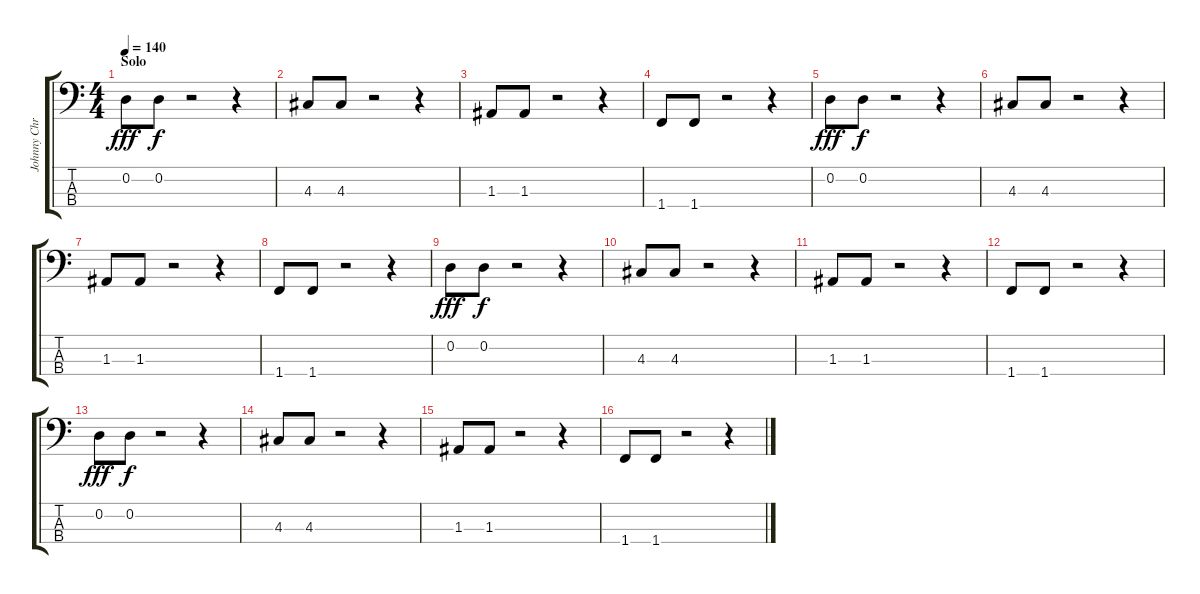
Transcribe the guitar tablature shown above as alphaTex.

\track ("Johnny Christ" "Johnny Chr") {instrument electricbassfinger}
\staff {score tabs}
\tuning (G2 D2 A1 E1) {hide}
\ts (4 4)
\section ("" "Solo")
\tempo 140
\clef f4
\ks c
0.2.8{dy fff} 0.2.8{dy f} r.2 r.4 |
4.3.8 4.3.8 r.2 r.4 |
1.3.8 1.3.8 r.2 r.4 |
1.4.8 1.4.8 r.2 r.4 |
0.2.8{dy fff} 0.2.8{dy f} r.2 r.4 |
4.3.8 4.3.8 r.2 r.4 |
1.3.8 1.3.8 r.2 r.4 |
1.4.8 1.4.8 r.2 r.4 |
0.2.8{dy fff} 0.2.8{dy f} r.2 r.4 |
4.3.8 4.3.8 r.2 r.4 |
1.3.8 1.3.8 r.2 r.4 |
1.4.8 1.4.8 r.2 r.4 |
0.2.8{dy fff} 0.2.8{dy f} r.2 r.4 |
4.3.8 4.3.8 r.2 r.4 |
1.3.8 1.3.8 r.2 r.4 |
1.4.8 1.4.8 r.2 r.4
